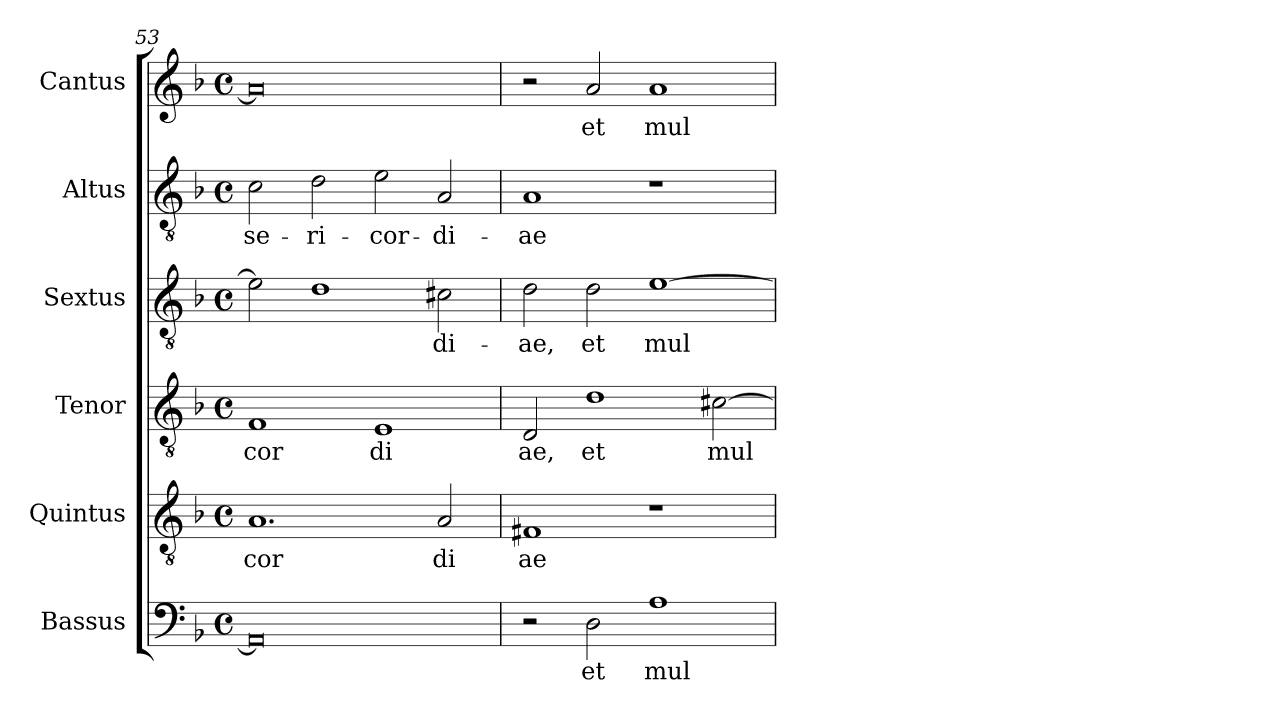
**kern	**text	**kern	**text	**kern	**text	**kern	**text	**kern	**text	**kern	**text
*part6	*part6	*part5	*part5	*part4	*part4	*part3	*part3	*part2	*part2	*part1	*part1
*staff6	*staff6	*staff5	*staff5	*staff4	*staff4	*staff3	*staff3	*staff2	*staff2	*staff1	*staff1
*I"Bassus	*	*I"Quintus	*	*I"Tenor	*	*I"Sextus	*	*I"Altus	*	*I"Cantus	*
*clefF4	*	*clefGv2	*	*clefGv2	*	*clefGv2	*	*clefGv2	*	*clefG2	*
*k[b-]	*	*k[b-]	*	*k[b-]	*	*k[b-]	*	*k[b-]	*	*k[b-]	*
*F:	*	*F:	*	*F:	*	*F:	*	*F:	*	*F:	*
*M4/4	*	*M4/4	*	*M4/4	*	*M4/4	*	*M4/4	*	*M4/4	*
*met(c)	*	*met(c)	*	*met(c)	*	*met(c)	*	*met(c)	*	*met(c)	*
=53	=53	=53	=53	=53	=53	=53	=53	=53	=53	=53	=53
!	!	!	!LO:LY:b:cj	!	!LO:LY:b:cj	!	!	!	!LO:LY:b:cj	!	!
0AA]	.	1.A	cor	1F	cor	2e\]	.	2c\	-se-	0a]	.
!	!	!	!	!	!	!	!	!	!LO:LY:b:cj	!	!
.	.	.	.	.	.	1d	.	2d\	-ri-	.	.
!	!	!	!	!	!LO:LY:b:cj	!	!	!	!LO:LY:b:cj	!	!
.	.	.	.	1E	di	.	.	2e\	-cor-	.	.
!	!	!	!LO:LY:b:cj	!	!	!	!LO:LY:b:cj	!	!LO:LY:b:cj	!	!
.	.	2A/	di	.	.	2c#X\	-di-	2A/	-di-	.	.
!!LO:LB:g=z
=54	=54	=54	=54	=54	=54	=54	=54	=54	=54	=54	=54
!	!	!	!LO:LY:b:cj	!	!LO:LY:b:cj	!	!LO:LY:b:cj	!	!LO:LY:b:cj	!	!
2r	.	1F#X	ae	2D/	ae,	2d\	-ae,	1A	-ae	2r	.
!	!LO:LY:b:cj	!	!	!	!LO:LY:b:cj	!	!LO:LY:b:cj	!	!	!	!LO:LY:b:cj
2D\	et	.	.	1d	et	2d\	et	.	.	2a/	et
!	!LO:LY:b:cj	!	!	!	!	!	!LO:LY:b	!	!	!	!LO:LY:b:cj
1A	mul-	1r	.	.	.	[>1e	mul	1r	.	1a	mul
!	!	!	!	!	!LO:LY:b	!	!	!	!	!	!
.	.	.	.	[>2c#X\	mul	.	.	.	.	.	.
=	=	=	=	=	=	=	=	=	=	=	=
*-	*-	*-	*-	*-	*-	*-	*-	*-	*-	*-	*-
